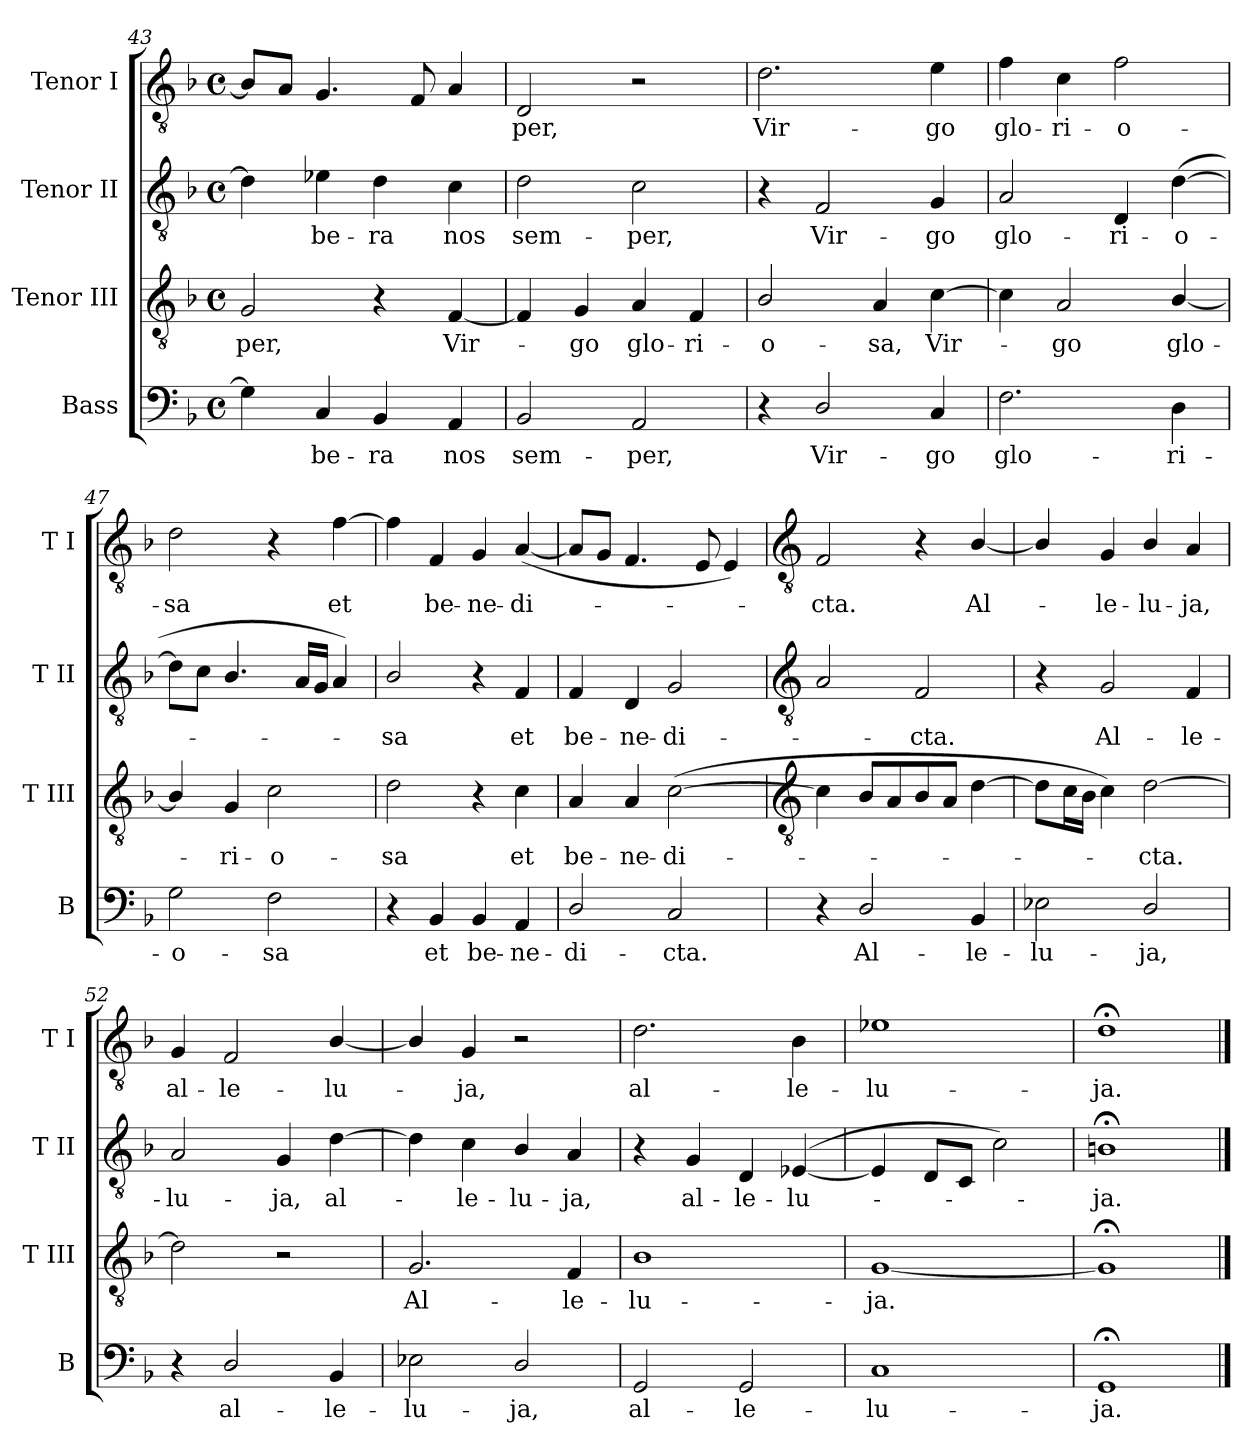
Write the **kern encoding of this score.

**kern	**text	**kern	**text	**kern	**text	**kern	**text
*part4	*part4	*part3	*part3	*part2	*part2	*part1	*part1
*staff4	*staff4	*staff3	*staff3	*staff2	*staff2	*staff1	*staff1
*I"Bass	*	*I"Tenor III	*	*I"Tenor II	*	*I"Tenor I	*
*I'B	*	*I'T III	*	*I'T II	*	*I'T I	*
!!LO:LB:g=z
*clefF4	*	*clefGv2	*	*clefGv2	*	*clefGv2	*
*k[b-]	*	*k[b-]	*	*k[b-]	*	*k[b-]	*
*F:	*	*F:	*	*F:	*	*F:	*
*M4/4	*	*M4/4	*	*M4/4	*	*M4/4	*
*met(c)	*	*met(c)	*	*met(c)	*	*met(c)	*
=43	=43	=43	=43	=43	=43	=43	=43
!	!	!	!LO:LY:b	!	!	!	!
4G]	.	2G	-per,	4d]	.	8B-L]	.
.	.	.	.	.	.	8AJ	.
!	!LO:LY:b	!	!	!	!LO:LY:b	!	!
4C	be-	.	.	4e-X	be-	4.G	.
!	!LO:LY:b	!	!	!	!LO:LY:b	!	!
4BB-	-ra	4r	.	4d	-ra	.	.
.	.	.	.	.	.	8F	.
!	!LO:LY:b	!	!LO:LY:b	!	!LO:LY:b	!	!
4AA	nos	[4F	Vir-	4c	nos	4A	.
=44	=44	=44	=44	=44	=44	=44	=44
!	!LO:LY:b	!	!	!	!LO:LY:b	!	!LO:LY:b
2BB-	sem-	4F]	.	2d	sem-	2D	per,
!	!	!	!LO:LY:b	!	!	!	!
.	.	4G	go	.	.	.	.
!	!LO:LY:b	!	!LO:LY:b	!	!LO:LY:b	!	!
2AA	-per,	4A	glo-	2c	-per,	2r	.
!	!	!	!LO:LY:b	!	!	!	!
.	.	4F	-ri-	.	.	.	.
=45	=45	=45	=45	=45	=45	=45	=45
!	!	!	!LO:LY:b	!	!	!	!LO:LY:b
4r	.	2B-/	-o-	4r	.	2.d	Vir-
!	!LO:LY:b	!	!	!	!LO:LY:b	!	!
2D/	Vir-	.	.	2F	Vir-	.	.
!	!	!	!LO:LY:b	!	!	!	!
.	.	4A	-sa,	.	.	.	.
!	!LO:LY:b	!	!LO:LY:b	!	!LO:LY:b	!	!LO:LY:b
4C	-go	[4c	Vir-	4G	-go	4e	-go
=46	=46	=46	=46	=46	=46	=46	=46
!	!LO:LY:b	!	!	!	!LO:LY:b	!	!LO:LY:b
2.F	glo-	4c]	.	2A	glo-	4f	glo-
!	!	!	!LO:LY:b	!	!	!	!LO:LY:b
.	.	2A	go	.	.	4c	-ri-
!	!	!	!	!	!LO:LY:b	!	!LO:LY:b
.	.	.	.	4D	-ri-	2f	-o-
!	!LO:LY:b	!	!LO:LY:b	!	!LO:LY:b	!	!
4D	-ri-	[4B-/	glo-	(<[4d	-o-	.	.
=47	=47	=47	=47	=47	=47	=47	=47
!	!LO:LY:b	!	!	!	!	!	!LO:LY:b
2G	-o-	4B-/]	.	8dL]	.	2d	-sa
.	.	.	.	8cJ	.	.	.
!	!	!	!LO:LY:b	!	!	!	!
.	.	4G	ri-	4.B-/	.	.	.
!	!LO:LY:b	!	!LO:LY:b	!	!	!	!
2F	-sa	2c	-o-	.	.	4r	.
.	.	.	.	16ALL	.	.	.
.	.	.	.	16GJJ	.	.	.
!	!	!	!	!	!	!	!LO:LY:b
.	.	.	.	4A)	.	[4f	et
=48	=48	=48	=48	=48	=48	=48	=48
!	!	!	!LO:LY:b	!	!LO:LY:b	!	!
4r	.	2d	-sa	2B-/	sa	4f]	.
!	!LO:LY:b	!	!	!	!	!	!LO:LY:b
4BB-	et	.	.	.	.	4F	be-
!	!LO:LY:b	!	!	!	!	!	!LO:LY:b
4BB-	be-	4r	.	4r	.	4G	-ne-
!	!LO:LY:b	!	!LO:LY:b	!	!LO:LY:b	!	!LO:LY:b
4AA	-ne-	4c	et	4F	et	(<[4A	-di-
=49	=49	=49	=49	=49	=49	=49	=49
!	!LO:LY:b	!	!LO:LY:b	!	!LO:LY:b	!	!
2D/	-di-	4A	be-	4F	be-	8AL]	.
.	.	.	.	.	.	8GJ	.
!	!	!	!LO:LY:b	!	!LO:LY:b	!	!
.	.	4A	-ne-	4D	-ne-	4.F	.
!	!LO:LY:b	!	!LO:LY:b	!	!LO:LY:b	!	!
2C	-cta.	(>[2c	-di-	2G	-di-	.	.
.	.	.	.	.	.	8E	.
.	.	.	.	.	.	4E)	.
!!LO:LB:g=z
=50	=50	=50	=50	=50	=50	=50	=50
*	*	*clefGv2	*	*clefGv2	*	*clefGv2	*
!	!	!	!	!	!	!	!LO:LY:b
4r	.	4c]	.	2A	.	2F	cta.
!	!LO:LY:b	!	!	!	!	!	!
2D/	Al-	8B-L	.	.	.	.	.
.	.	8A	.	.	.	.	.
!	!	!	!	!	!LO:LY:b	!	!
.	.	8B-	.	2F	cta.	4r	.
.	.	8AJ	.	.	.	.	.
!	!LO:LY:b	!	!	!	!	!	!LO:LY:b
4BB-	-le-	[4d	.	.	.	[4B-/	Al-
=51	=51	=51	=51	=51	=51	=51	=51
!	!LO:LY:b	!	!	!	!	!	!
2E-X	-lu-	8dL]	.	4r	.	4B-/]	.
.	.	16cL	.	.	.	.	.
.	.	16B-JJ	.	.	.	.	.
!	!	!	!	!	!LO:LY:b	!	!LO:LY:b
.	.	4c)	.	2G	Al-	4G	le-
!	!LO:LY:b	!	!LO:LY:b	!	!	!	!LO:LY:b
2D/	-ja,	[2d	cta.	.	.	4B-/	-lu-
!	!	!	!	!	!LO:LY:b	!	!LO:LY:b
.	.	.	.	4F	-le-	4A	-ja,
=52	=52	=52	=52	=52	=52	=52	=52
!	!	!	!	!	!LO:LY:b	!	!LO:LY:b
4r	.	2d]	.	2A	-lu-	4G	al-
!	!LO:LY:b	!	!	!	!	!	!LO:LY:b
2D/	al-	.	.	.	.	2F	-le-
!	!	!	!	!	!LO:LY:b	!	!
.	.	2r	.	4G	-ja,	.	.
!	!LO:LY:b	!	!	!	!LO:LY:b	!	!LO:LY:b
4BB-	-le-	.	.	[4d	al-	[4B-/	-lu-
=53	=53	=53	=53	=53	=53	=53	=53
!	!LO:LY:b	!	!LO:LY:b	!	!	!	!
2E-X	-lu-	2.G	Al-	4d]	.	4B-/]	.
!	!	!	!	!	!LO:LY:b	!	!LO:LY:b
.	.	.	.	4c	le-	4G	ja,
!	!LO:LY:b	!	!	!	!LO:LY:b	!	!
2D/	-ja,	.	.	4B-/	-lu-	2r	.
!	!	!	!LO:LY:b	!	!LO:LY:b	!	!
.	.	4F	-le-	4A	-ja,	.	.
=54	=54	=54	=54	=54	=54	=54	=54
!	!LO:LY:b	!	!LO:LY:b	!	!	!	!LO:LY:b
2GG	al-	1B-	-lu-	4r	.	2.d	al-
!	!	!	!	!	!LO:LY:b	!	!
.	.	.	.	4G	al-	.	.
!	!LO:LY:b	!	!	!	!LO:LY:b	!	!
2GG	-le-	.	.	4D	-le-	.	.
!	!	!	!	!	!LO:LY:b	!	!LO:LY:b
.	.	.	.	(>[4E-X	-lu-	4B-	-le-
=55	=55	=55	=55	=55	=55	=55	=55
!	!LO:LY:b	!	!LO:LY:b	!	!	!	!LO:LY:b
1C	-lu-	[1G	-ja.	4E-]	.	1e-X	-lu-
.	.	.	.	8DL	.	.	.
.	.	.	.	8CJ	.	.	.
.	.	.	.	2c)	.	.	.
=56	=56	=56	=56	=56	=56	=56	=56
!	!LO:LY:b	!	!	!	!LO:LY:b	!	!LO:LY:b
1GG;<	-ja.	1G;<]	.	1Bn;<	ja.	1d;<	-ja.
==	==	==	==	==	==	==	==
*-	*-	*-	*-	*-	*-	*-	*-
